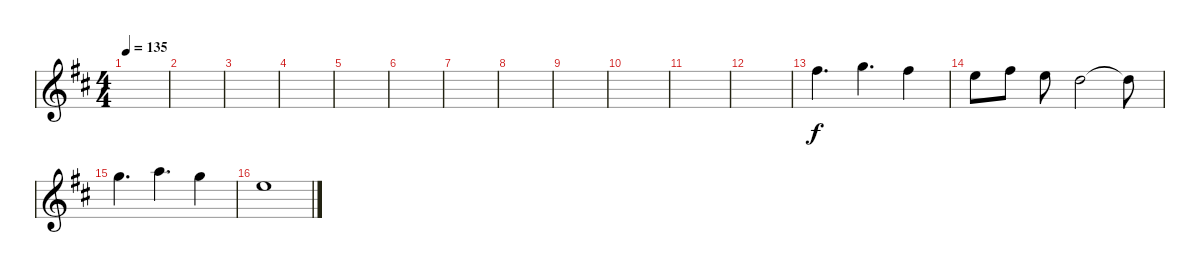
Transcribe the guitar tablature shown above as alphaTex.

\track "" {instrument stringensemble1}
\staff {score}
\tuning (E4 B3 G3 D3 A2 E2) {hide}
\ts (4 4)
\tempo 135
\clef g2
\ks d
|
|
|
|
|
|
|
|
|
|
|
|
14.1.4{d dy f} 15.1.4{d} 14.1.4 |
12.1.8 14.1.8 12.1.8 10.1.2 10.1{t}.8 |
15.1.4{d} 17.1.4{d} 15.1.4 |
12.1.1
